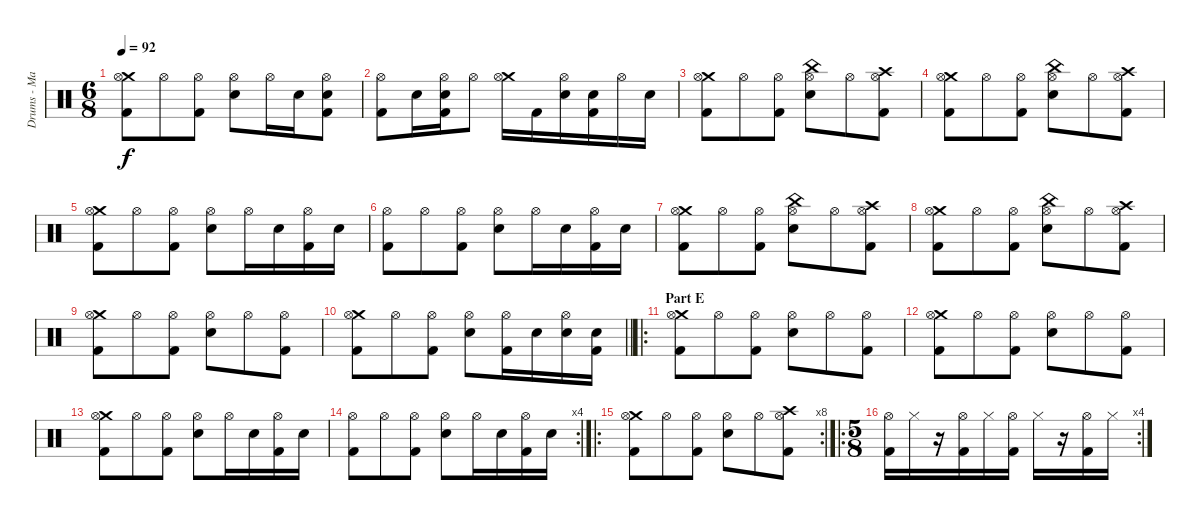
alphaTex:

\track ("Drums - Martin Mendez" "Drums - Ma") {instrument percussion}
\staff {score}
\articulation defaults
\ts (6 8)
\tempo 92
\clef neutral
\ks aminor
("Crash medium (hit)" "Hi-Hat (open)" "Kick (hit) 2").8{dy f} "Hi-Hat (open)".8 ("Hi-Hat (open)" "Kick (hit) 2").8 ("Hi-Hat (open)" "Snare (hit) 2").8 "Hi-Hat (open)".16 "Snare (hit) 2".16 ("Hi-Hat (open)" "Snare (hit) 2" "Kick (hit) 2").8 |
("Hi-Hat (open)" "Kick (hit) 2").8 "Snare (hit) 2".16 ("Hi-Hat (open)" "Snare (hit) 2" "Kick (hit) 2").16 "Hi-Hat (open)".8 ("Crash medium (hit)" "Hi-Hat (open)").16 "Kick (hit) 2".16 ("Hi-Hat (open)" "Snare (hit) 2").16 ("Snare (hit) 2" "Kick (hit) 2").16 "Hi-Hat (open)".16 "Snare (hit) 2".16 |
\ks c
("Crash medium (hit)" "Hi-Hat (open)" "Kick (hit) 2").8 "Hi-Hat (open)".8 ("Hi-Hat (open)" "Kick (hit) 2").8 ("China (hit)" "Hi-Hat (open)" "Snare (hit) 2").8 "Hi-Hat (open)".8 ("Crash high (hit)" "Hi-Hat (open)" "Kick (hit) 2").8 |
("Crash medium (hit)" "Hi-Hat (open)" "Kick (hit) 2").8 "Hi-Hat (open)".8 ("Hi-Hat (open)" "Kick (hit) 2").8 ("China (hit)" "Hi-Hat (open)" "Snare (hit) 2").8 "Hi-Hat (open)".8 ("Crash high (hit)" "Hi-Hat (open)" "Kick (hit) 2").8 |
\ks aminor
("Crash medium (hit)" "Hi-Hat (open)" "Kick (hit) 2").8 "Hi-Hat (open)".8 ("Hi-Hat (open)" "Kick (hit) 2").8 ("Hi-Hat (open)" "Snare (hit) 2").8 "Hi-Hat (open)".16 "Snare (hit) 2".16 ("Hi-Hat (open)" "Kick (hit) 2").16 "Snare (hit) 2".16 |
("Hi-Hat (open)" "Kick (hit) 2").8 "Hi-Hat (open)".8 ("Hi-Hat (open)" "Kick (hit) 2").8 ("Hi-Hat (open)" "Snare (hit) 2").8 "Hi-Hat (open)".16 "Snare (hit) 2".16 ("Hi-Hat (open)" "Kick (hit) 2").16 "Snare (hit) 2".16 |
("Crash medium (hit)" "Hi-Hat (open)" "Kick (hit) 2").8 "Hi-Hat (open)".8 ("Hi-Hat (open)" "Kick (hit) 2").8 ("China (hit)" "Hi-Hat (open)" "Snare (hit) 2").8 "Hi-Hat (open)".8 ("Crash high (hit)" "Hi-Hat (open)" "Kick (hit) 2").8 |
("Crash medium (hit)" "Hi-Hat (open)" "Kick (hit) 2").8 "Hi-Hat (open)".8 ("Hi-Hat (open)" "Kick (hit) 2").8 ("China (hit)" "Hi-Hat (open)" "Snare (hit) 2").8 "Hi-Hat (open)".8 ("Crash high (hit)" "Hi-Hat (open)" "Kick (hit) 2").8 |
("Crash medium (hit)" "Hi-Hat (open)" "Kick (hit) 2").8 "Hi-Hat (open)".8 ("Hi-Hat (open)" "Kick (hit) 2").8 ("Hi-Hat (open)" "Snare (hit) 2").8 "Hi-Hat (open)".8 ("Hi-Hat (open)" "Kick (hit) 2").8 |
\barLineRight lightlight
("Crash medium (hit)" "Hi-Hat (open)" "Kick (hit) 2").8 "Hi-Hat (open)".8 ("Hi-Hat (open)" "Kick (hit) 2").8 ("Hi-Hat (open)" "Snare (hit) 2").8 ("Hi-Hat (open)" "Kick (hit) 2").16 "Snare (hit) 2".16 ("Hi-Hat (open)" "Snare (hit) 2").16 ("Snare (hit) 2" "Kick (hit) 2").16 |
\ro
\section ("" "Part E")
("Crash medium (hit)" "Hi-Hat (open)" "Kick (hit) 2").8 "Hi-Hat (open)".8 ("Hi-Hat (open)" "Kick (hit) 2").8 ("Hi-Hat (open)" "Snare (hit) 2").8 "Hi-Hat (open)".8 ("Hi-Hat (open)" "Kick (hit) 2").8 |
("Crash medium (hit)" "Hi-Hat (open)" "Kick (hit) 2").8 "Hi-Hat (open)".8 ("Hi-Hat (open)" "Kick (hit) 2").8 ("Hi-Hat (open)" "Snare (hit) 2").8 "Hi-Hat (open)".8 ("Hi-Hat (open)" "Kick (hit) 2").8 |
("Crash medium (hit)" "Hi-Hat (open)" "Kick (hit) 2").8 "Hi-Hat (open)".8 ("Hi-Hat (open)" "Kick (hit) 2").8 ("Hi-Hat (open)" "Snare (hit) 2").8 "Hi-Hat (open)".16 "Snare (hit) 2".16 ("Hi-Hat (open)" "Kick (hit) 2").16 "Snare (hit) 2".16 |
\rc 4
("Hi-Hat (open)" "Kick (hit) 2").8 "Hi-Hat (open)".8 ("Hi-Hat (open)" "Kick (hit) 2").8 ("Hi-Hat (open)" "Snare (hit) 2").8 "Hi-Hat (open)".16 "Snare (hit) 2".16 ("Hi-Hat (open)" "Kick (hit) 2").16 "Snare (hit) 2".16 |
\ro
\rc 8
("Crash medium (hit)" "Hi-Hat (open)" "Kick (hit) 2").8 "Hi-Hat (open)".8 ("Hi-Hat (open)" "Kick (hit) 2").8 ("Hi-Hat (open)" "Snare (hit) 2").8 "Hi-Hat (open)".8 ("Crash high (hit)" "Hi-Hat (open)" "Kick (hit) 2").8 |
\ro
\rc 4
\ts (5 8)
("Hi-Hat (open)" "Kick (hit) 2").16 "Hi-Hat (closed)".16 r.16 ("Hi-Hat (open)" "Kick (hit) 2").16 "Hi-Hat (closed)".16 ("Hi-Hat (open)" "Kick (hit) 2").16 "Hi-Hat (closed)".16 r.16 ("Hi-Hat (open)" "Kick (hit) 2").16 "Hi-Hat (closed)".16
